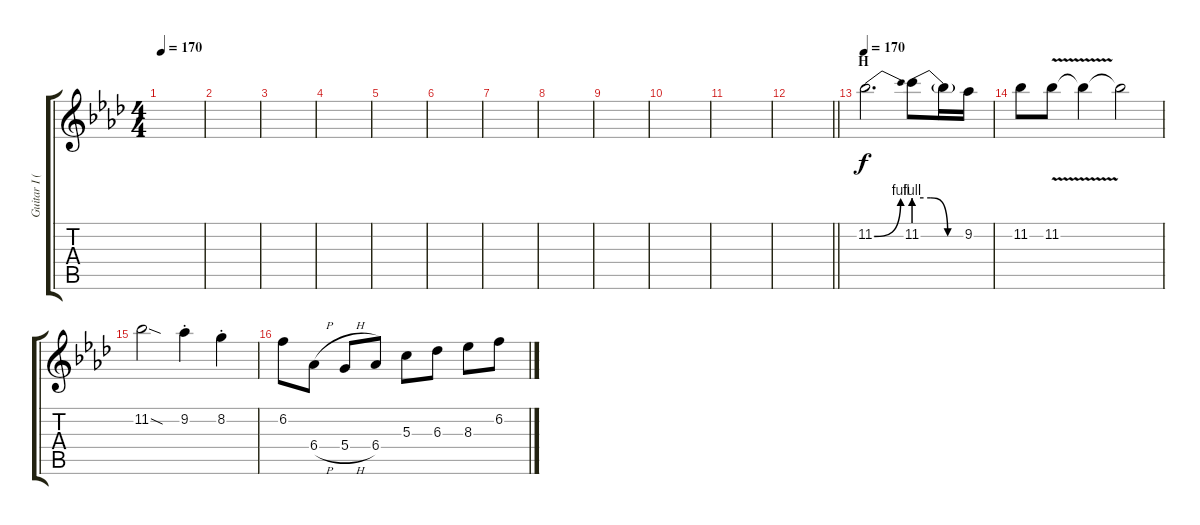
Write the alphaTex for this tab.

\track ("Guitar I (Lead)" "Guitar I (") {instrument distortionguitar}
\staff {score tabs}
\tuning (E4 B3 G3 D3 A2 E2) {hide}
\ts (4 4)
\tempo 170
\clef g2
\ks ab
|
|
|
|
|
|
|
|
|
|
|
\barLineRight lightlight
|
\section ("" "H")
\tempo 170
11.2{be (bend 0 0 60 4)}.2{d dy f volume 14 balance 8} 11.2{be (custom 0 4 20 4 40 0 60 0)}.8 11.2{t}.16 9.2.16 |
11.2.8 11.2{v}.8 11.2{t}.4 11.2{t}.2 |
11.2{sod}.2 9.2{st}.4 8.2{st}.4 |
6.2.8 6.4{h}.8 5.4{h}.8 6.4.8 5.3.8 6.3.8 8.3.8 6.2.8
